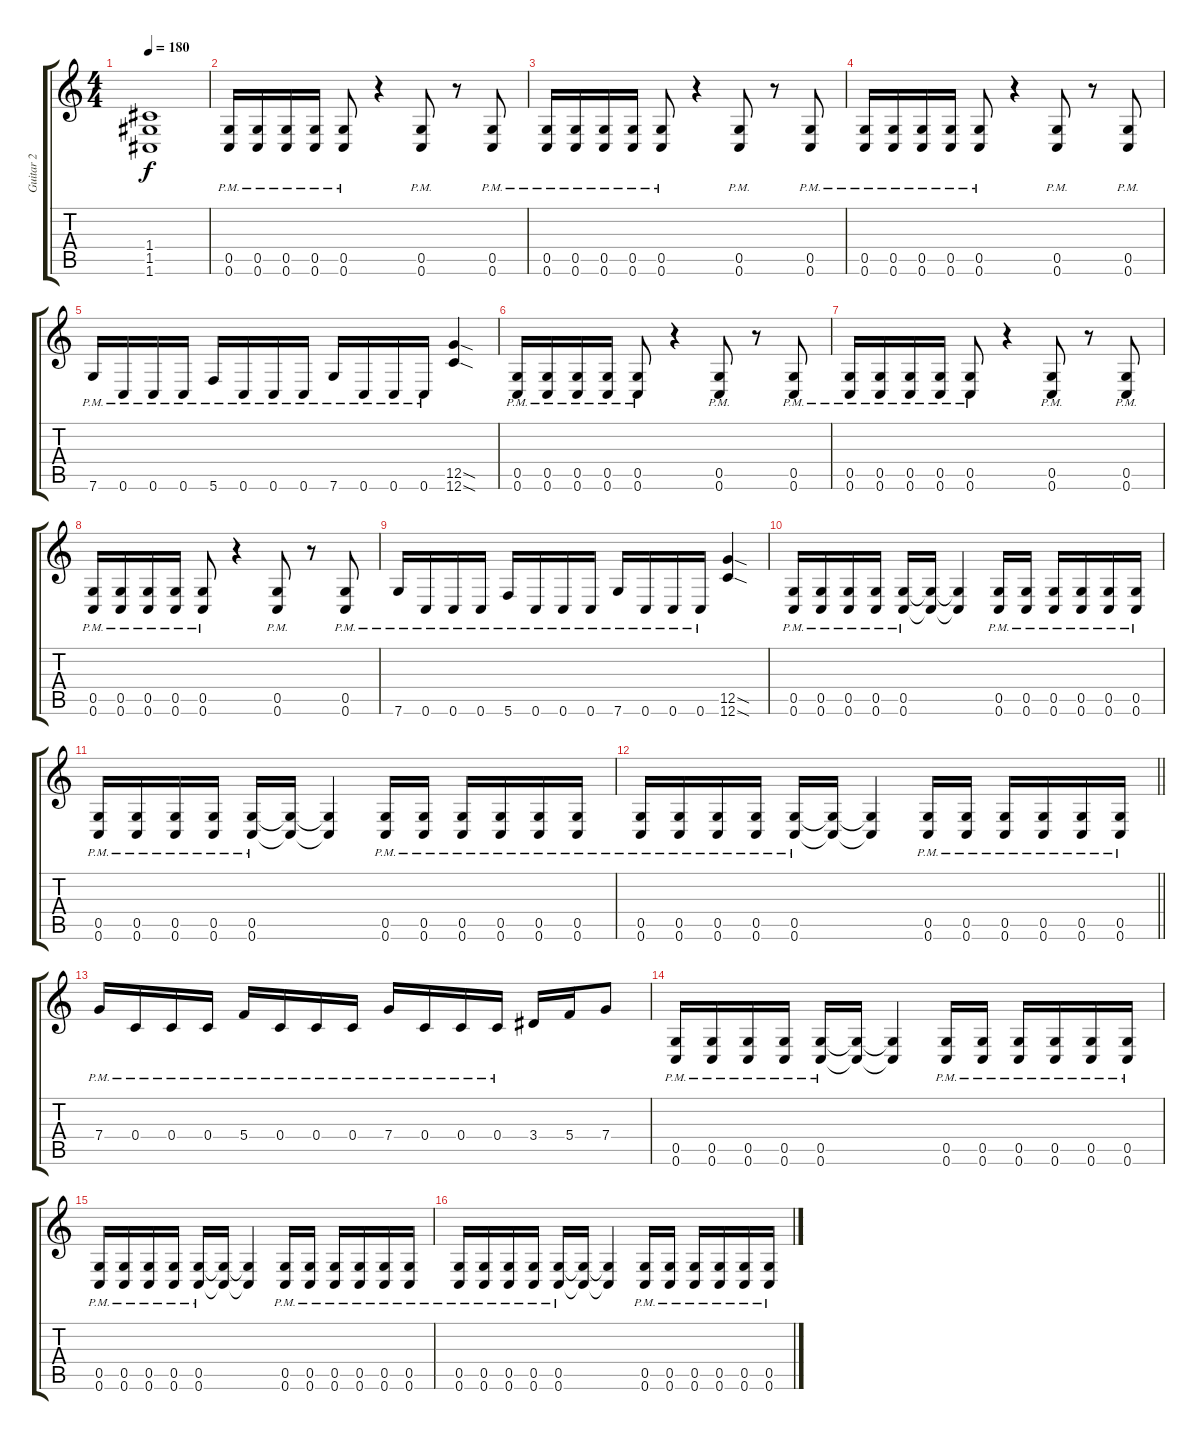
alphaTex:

\track ("Guitar 2" "Guitar 2") {instrument distortionguitar}
\staff {score tabs}
\tuning (D4 A3 F3 C3 G2 C2) {hide}
\ts (4 4)
\tempo 180
\clef g2
\ks c
(1.4 1.5 1.6).1{dy f} |
(0.5{pm} 0.6{pm}).16 (0.5{pm} 0.6{pm}).16 (0.5{pm} 0.6{pm}).16 (0.5{pm} 0.6{pm}).16 (0.5{pm} 0.6{pm}).8 r.4 (0.5{pm} 0.6{pm}).8 r.8 (0.5{pm} 0.6{pm}).8 |
(0.5{pm} 0.6{pm}).16 (0.5{pm} 0.6{pm}).16 (0.5{pm} 0.6{pm}).16 (0.5{pm} 0.6{pm}).16 (0.5{pm} 0.6{pm}).8 r.4 (0.5{pm} 0.6{pm}).8 r.8 (0.5{pm} 0.6{pm}).8 |
(0.5{pm} 0.6{pm}).16 (0.5{pm} 0.6{pm}).16 (0.5{pm} 0.6{pm}).16 (0.5{pm} 0.6{pm}).16 (0.5{pm} 0.6{pm}).8 r.4 (0.5{pm} 0.6{pm}).8 r.8 (0.5{pm} 0.6{pm}).8 |
7.6{pm}.16 0.6{pm}.16 0.6{pm}.16 0.6{pm}.16 5.6{pm}.16 0.6{pm}.16 0.6{pm}.16 0.6{pm}.16 7.6{pm}.16 0.6{pm}.16 0.6{pm}.16 0.6{pm}.16 (12.5{sod} 12.6{sod}).4 |
(0.5{pm} 0.6{pm}).16 (0.5{pm} 0.6{pm}).16 (0.5{pm} 0.6{pm}).16 (0.5{pm} 0.6{pm}).16 (0.5{pm} 0.6{pm}).8 r.4 (0.5{pm} 0.6{pm}).8 r.8 (0.5{pm} 0.6{pm}).8 |
(0.5{pm} 0.6{pm}).16 (0.5{pm} 0.6{pm}).16 (0.5{pm} 0.6{pm}).16 (0.5{pm} 0.6{pm}).16 (0.5{pm} 0.6{pm}).8 r.4 (0.5{pm} 0.6{pm}).8 r.8 (0.5{pm} 0.6{pm}).8 |
(0.5{pm} 0.6{pm}).16 (0.5{pm} 0.6{pm}).16 (0.5{pm} 0.6{pm}).16 (0.5{pm} 0.6{pm}).16 (0.5{pm} 0.6{pm}).8 r.4 (0.5{pm} 0.6{pm}).8 r.8 (0.5{pm} 0.6{pm}).8 |
7.6{pm}.16 0.6{pm}.16 0.6{pm}.16 0.6{pm}.16 5.6{pm}.16 0.6{pm}.16 0.6{pm}.16 0.6{pm}.16 7.6{pm}.16 0.6{pm}.16 0.6{pm}.16 0.6{pm}.16 (12.5{sod} 12.6{sod}).4 |
(0.5{pm} 0.6{pm}).16 (0.5{pm} 0.6{pm}).16 (0.5{pm} 0.6{pm}).16 (0.5{pm} 0.6{pm}).16 (0.5{pm} 0.6{pm}).16 (0.5{t} 0.6{t}).16 (0.5{t} 0.6{t}).4 (0.5{pm} 0.6{pm}).16 (0.5{pm} 0.6{pm}).16 (0.5{pm} 0.6{pm}).16 (0.5{pm} 0.6{pm}).16 (0.5{pm} 0.6{pm}).16 (0.5{pm} 0.6{pm}).16 |
(0.5{pm} 0.6{pm}).16 (0.5{pm} 0.6{pm}).16 (0.5{pm} 0.6{pm}).16 (0.5{pm} 0.6{pm}).16 (0.5{pm} 0.6{pm}).16 (0.5{t} 0.6{t}).16 (0.5{t} 0.6{t}).4 (0.5{pm} 0.6{pm}).16 (0.5{pm} 0.6{pm}).16 (0.5{pm} 0.6{pm}).16 (0.5{pm} 0.6{pm}).16 (0.5{pm} 0.6{pm}).16 (0.5{pm} 0.6{pm}).16 |
\barLineRight lightlight
(0.5{pm} 0.6{pm}).16 (0.5{pm} 0.6{pm}).16 (0.5{pm} 0.6{pm}).16 (0.5{pm} 0.6{pm}).16 (0.5{pm} 0.6{pm}).16 (0.5{t} 0.6{t}).16 (0.5{t} 0.6{t}).4 (0.5{pm} 0.6{pm}).16 (0.5{pm} 0.6{pm}).16 (0.5{pm} 0.6{pm}).16 (0.5{pm} 0.6{pm}).16 (0.5{pm} 0.6{pm}).16 (0.5{pm} 0.6{pm}).16 |
7.4{pm}.16 0.4{pm}.16 0.4{pm}.16 0.4{pm}.16 5.4{pm}.16 0.4{pm}.16 0.4{pm}.16 0.4{pm}.16 7.4{pm}.16 0.4{pm}.16 0.4{pm}.16 0.4{pm}.16 3.4.16 5.4.16 7.4.8 |
(0.5{pm} 0.6{pm}).16 (0.5{pm} 0.6{pm}).16 (0.5{pm} 0.6{pm}).16 (0.5{pm} 0.6{pm}).16 (0.5{pm} 0.6{pm}).16 (0.5{t} 0.6{t}).16 (0.5{t} 0.6{t}).4 (0.5{pm} 0.6{pm}).16 (0.5{pm} 0.6{pm}).16 (0.5{pm} 0.6{pm}).16 (0.5{pm} 0.6{pm}).16 (0.5{pm} 0.6{pm}).16 (0.5{pm} 0.6{pm}).16 |
(0.5{pm} 0.6{pm}).16 (0.5{pm} 0.6{pm}).16 (0.5{pm} 0.6{pm}).16 (0.5{pm} 0.6{pm}).16 (0.5{pm} 0.6{pm}).16 (0.5{t} 0.6{t}).16 (0.5{t} 0.6{t}).4 (0.5{pm} 0.6{pm}).16 (0.5{pm} 0.6{pm}).16 (0.5{pm} 0.6{pm}).16 (0.5{pm} 0.6{pm}).16 (0.5{pm} 0.6{pm}).16 (0.5{pm} 0.6{pm}).16 |
(0.5{pm} 0.6{pm}).16 (0.5{pm} 0.6{pm}).16 (0.5{pm} 0.6{pm}).16 (0.5{pm} 0.6{pm}).16 (0.5{pm} 0.6{pm}).16 (0.5{t} 0.6{t}).16 (0.5{t} 0.6{t}).4 (0.5{pm} 0.6{pm}).16 (0.5{pm} 0.6{pm}).16 (0.5{pm} 0.6{pm}).16 (0.5{pm} 0.6{pm}).16 (0.5{pm} 0.6{pm}).16 (0.5{pm} 0.6{pm}).16
